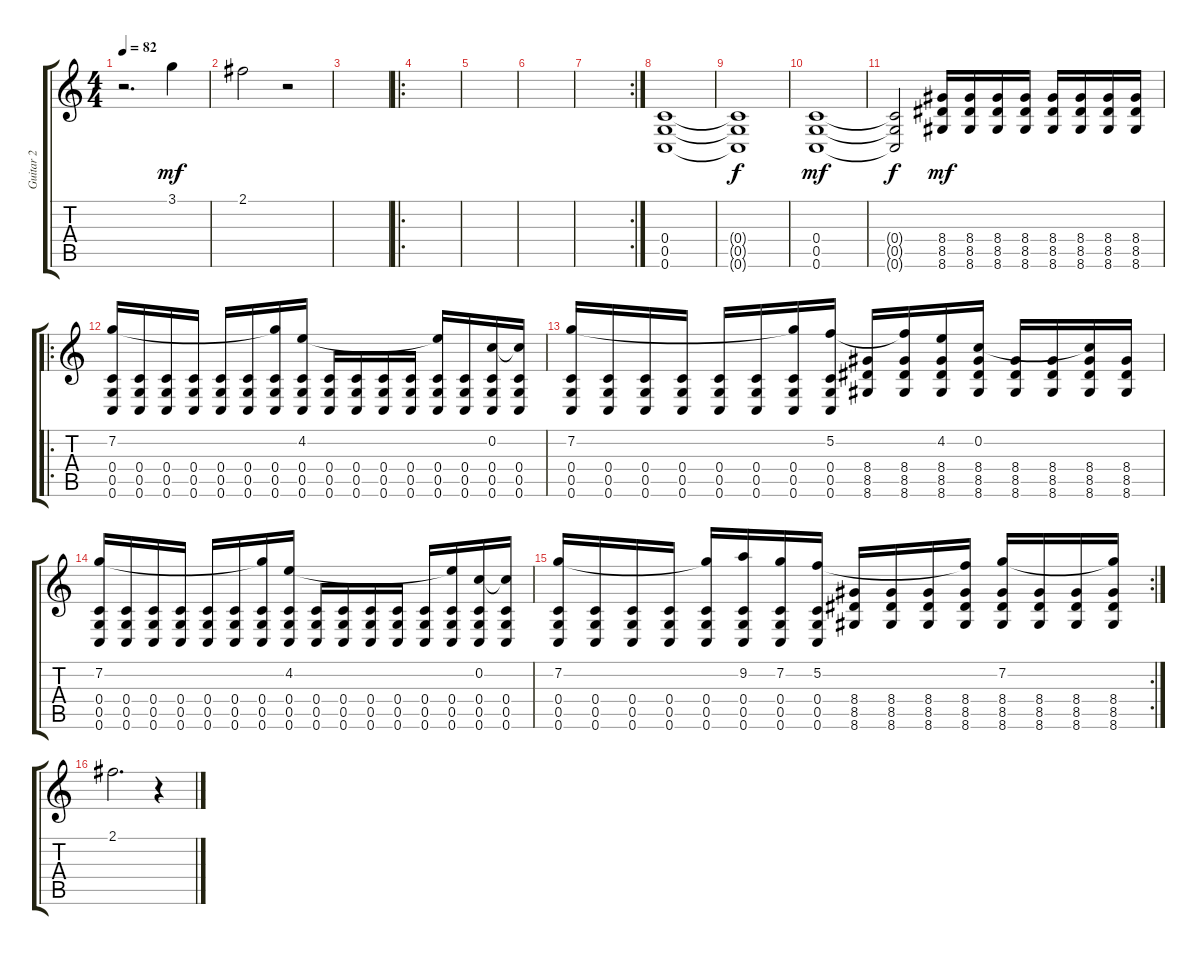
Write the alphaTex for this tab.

\track ("Guitar 2" "Guitar 2") {instrument distortionguitar}
\staff {score tabs}
\tuning (E4 C4 G3 C3 G2 C2) {hide}
\ts (4 4)
\tempo 82
\clef g2
\ks c
r.2{d dy mf} 3.1.4 |
2.1.2 r.2 |
|
\ro
|
|
|
\rc 2
|
(0.4 0.5 0.6).1 |
(0.4{t} 0.5{t} 0.6{t}).1{dy f} |
(0.4 0.5 0.6).1{dy mf} |
(0.4{t} 0.5{t} 0.6{t}).2{dy f} (8.4 8.5 8.6).16{dy mf} (8.4 8.5 8.6).16 (8.4 8.5 8.6).16 (8.4 8.5 8.6).16 (8.4 8.5 8.6).16 (8.4 8.5 8.6).16 (8.4 8.5 8.6).16 (8.4 8.5 8.6).16 |
\ro
(7.2 0.4 0.5 0.6).16 (0.4 0.5 0.6).16 (0.4 0.5 0.6).16 (0.4 0.5 0.6).16 (0.4 0.5 0.6).16 (0.4 0.5 0.6).16 (7.2{t} 0.4 0.5 0.6).16 (4.2 0.4 0.5 0.6).16 (0.4 0.5 0.6).16 (0.4 0.5 0.6).16 (0.4 0.5 0.6).16 (0.4 0.5 0.6).16 (4.2{t} 0.4 0.5 0.6).16 (0.4 0.5 0.6).16 (0.2 0.4 0.5 0.6).16 (0.2{t} 0.4 0.5 0.6).16 |
(7.2 0.4 0.5 0.6).16 (0.4 0.5 0.6).16 (0.4 0.5 0.6).16 (0.4 0.5 0.6).16 (0.4 0.5 0.6).16 (0.4 0.5 0.6).16 (7.2{t} 0.4 0.5 0.6).16 (5.2 0.4 0.5 0.6).16 (8.4 8.5 8.6).16 (5.2{t} 8.4 8.5 8.6).16 (4.2 8.4 8.5 8.6).16 (0.2 8.4 8.5 8.6).16 (8.4 8.5 8.6).16 (8.4 8.5 8.6).16 (0.2{t} 8.4 8.5 8.6).16 (8.4 8.5 8.6).16 |
(7.2 0.4 0.5 0.6).16 (0.4 0.5 0.6).16 (0.4 0.5 0.6).16 (0.4 0.5 0.6).16 (0.4 0.5 0.6).16 (0.4 0.5 0.6).16 (7.2{t} 0.4 0.5 0.6).16 (4.2 0.4 0.5 0.6).16 (0.4 0.5 0.6).16 (0.4 0.5 0.6).16 (0.4 0.5 0.6).16 (0.4 0.5 0.6).16 (0.4 0.5 0.6).16 (4.2{t} 0.4 0.5 0.6).16 (0.2 0.4 0.5 0.6).16 (0.2{t} 0.4 0.5 0.6).16 |
\rc 2
(7.2 0.4 0.5 0.6).16 (0.4 0.5 0.6).16 (0.4 0.5 0.6).16 (0.4 0.5 0.6).16 (7.2{t} 0.4 0.5 0.6).16 (9.2 0.4 0.5 0.6).16 (7.2 0.4 0.5 0.6).16 (5.2 0.4 0.5 0.6).16 (8.4 8.5 8.6).16 (8.4 8.5 8.6).16 (8.4 8.5 8.6).16 (5.2{t} 8.4 8.5 8.6).16 (7.2 8.4 8.5 8.6).16 (8.4 8.5 8.6).16 (8.4 8.5 8.6).16 (7.2{t} 8.4 8.5 8.6).16 |
2.1.2{d} r.4
